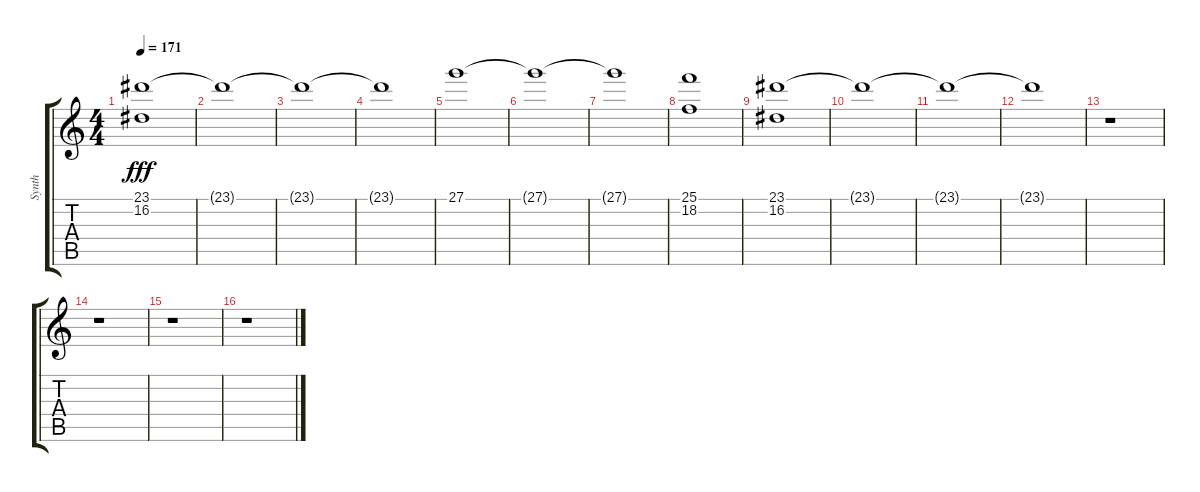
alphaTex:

\track ("Synth" "Synth") {instrument choiraahs}
\staff {score tabs}
\tuning (E4 B3 G3 D3 A2 E2) {hide}
\ts (4 4)
\tempo 171
\clef g2
\ks c
(23.1 16.2).1{dy fff} |
23.1{t}.1 |
23.1{t}.1 |
23.1{t}.1 |
27.1.1 |
27.1{t}.1 |
27.1{t}.1 |
(25.1 18.2).1 |
(23.1 16.2).1 |
23.1{t}.1 |
23.1{t}.1 |
23.1{t}.1 |
r.1 |
r.1 |
r.1 |
r.1
